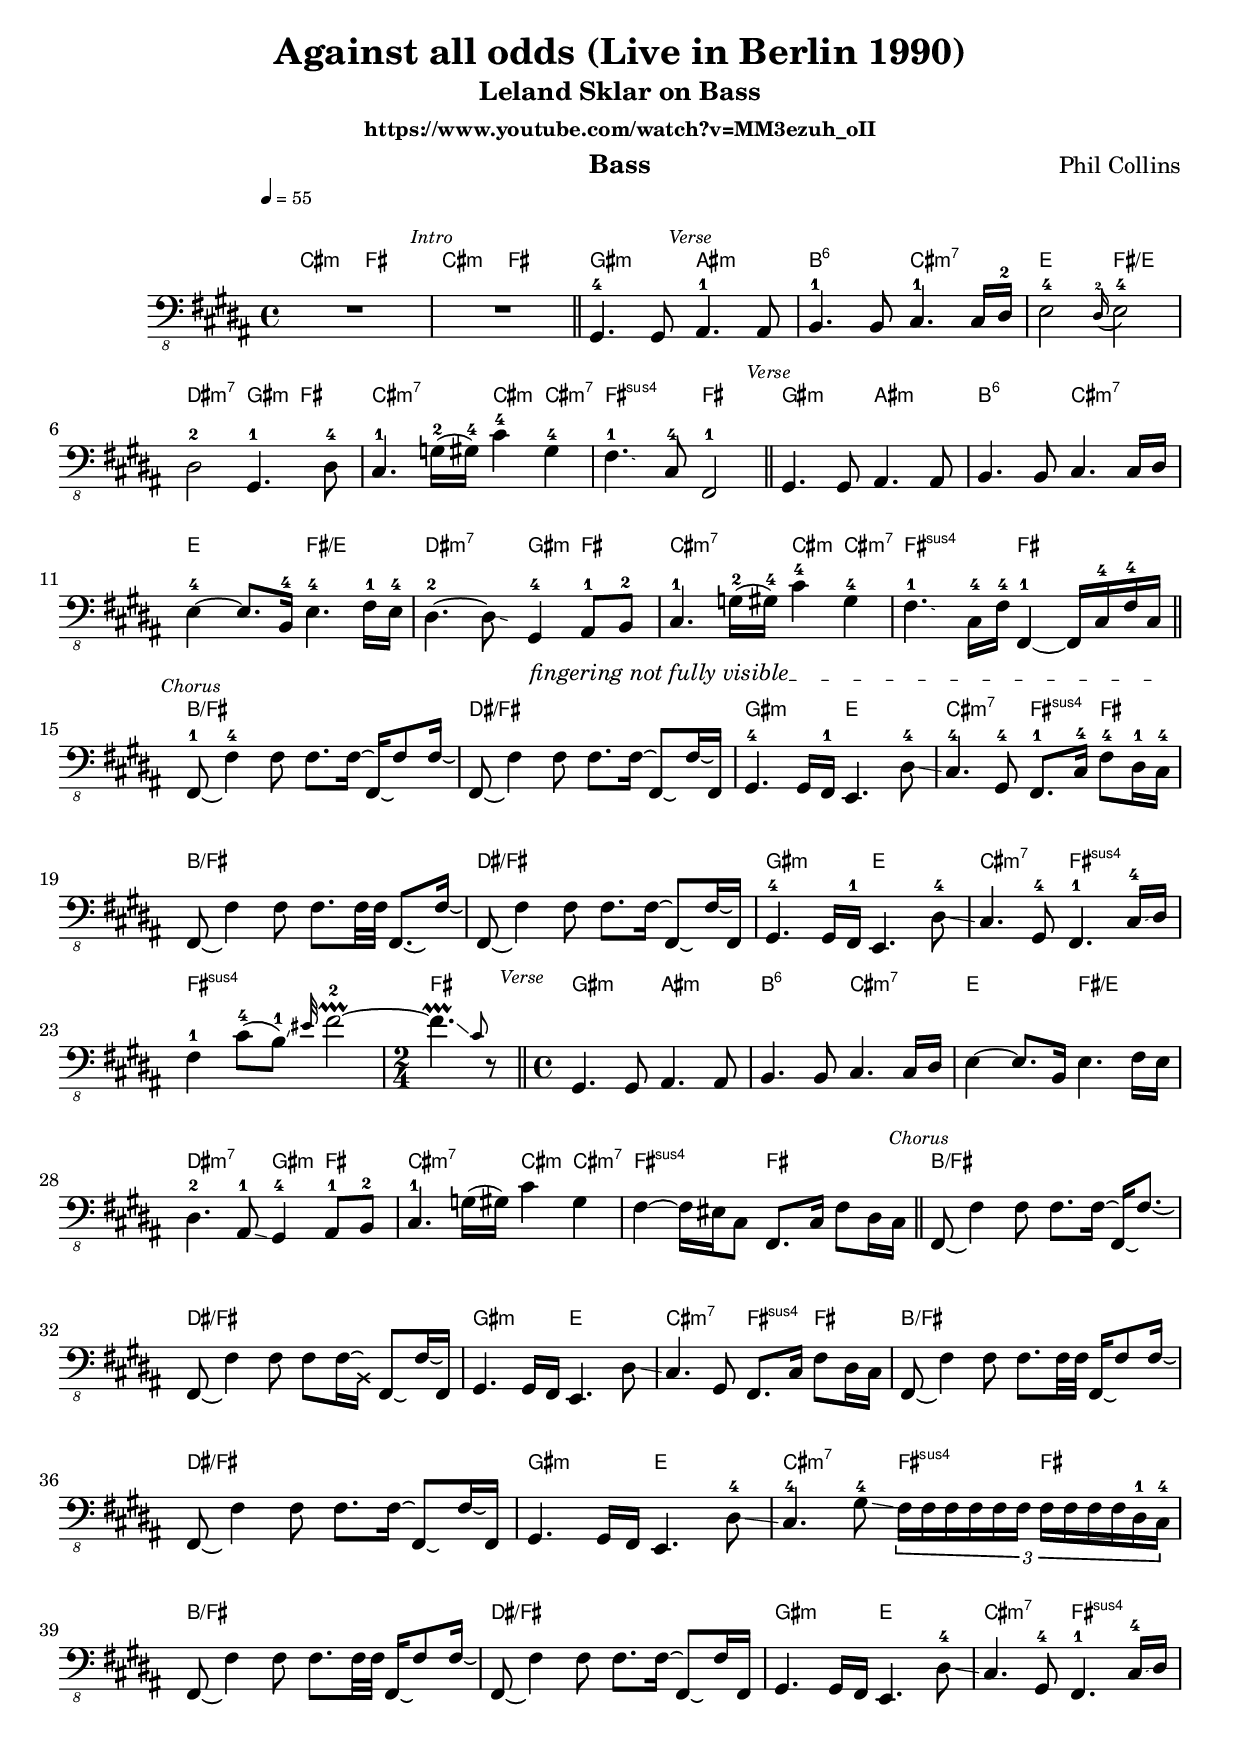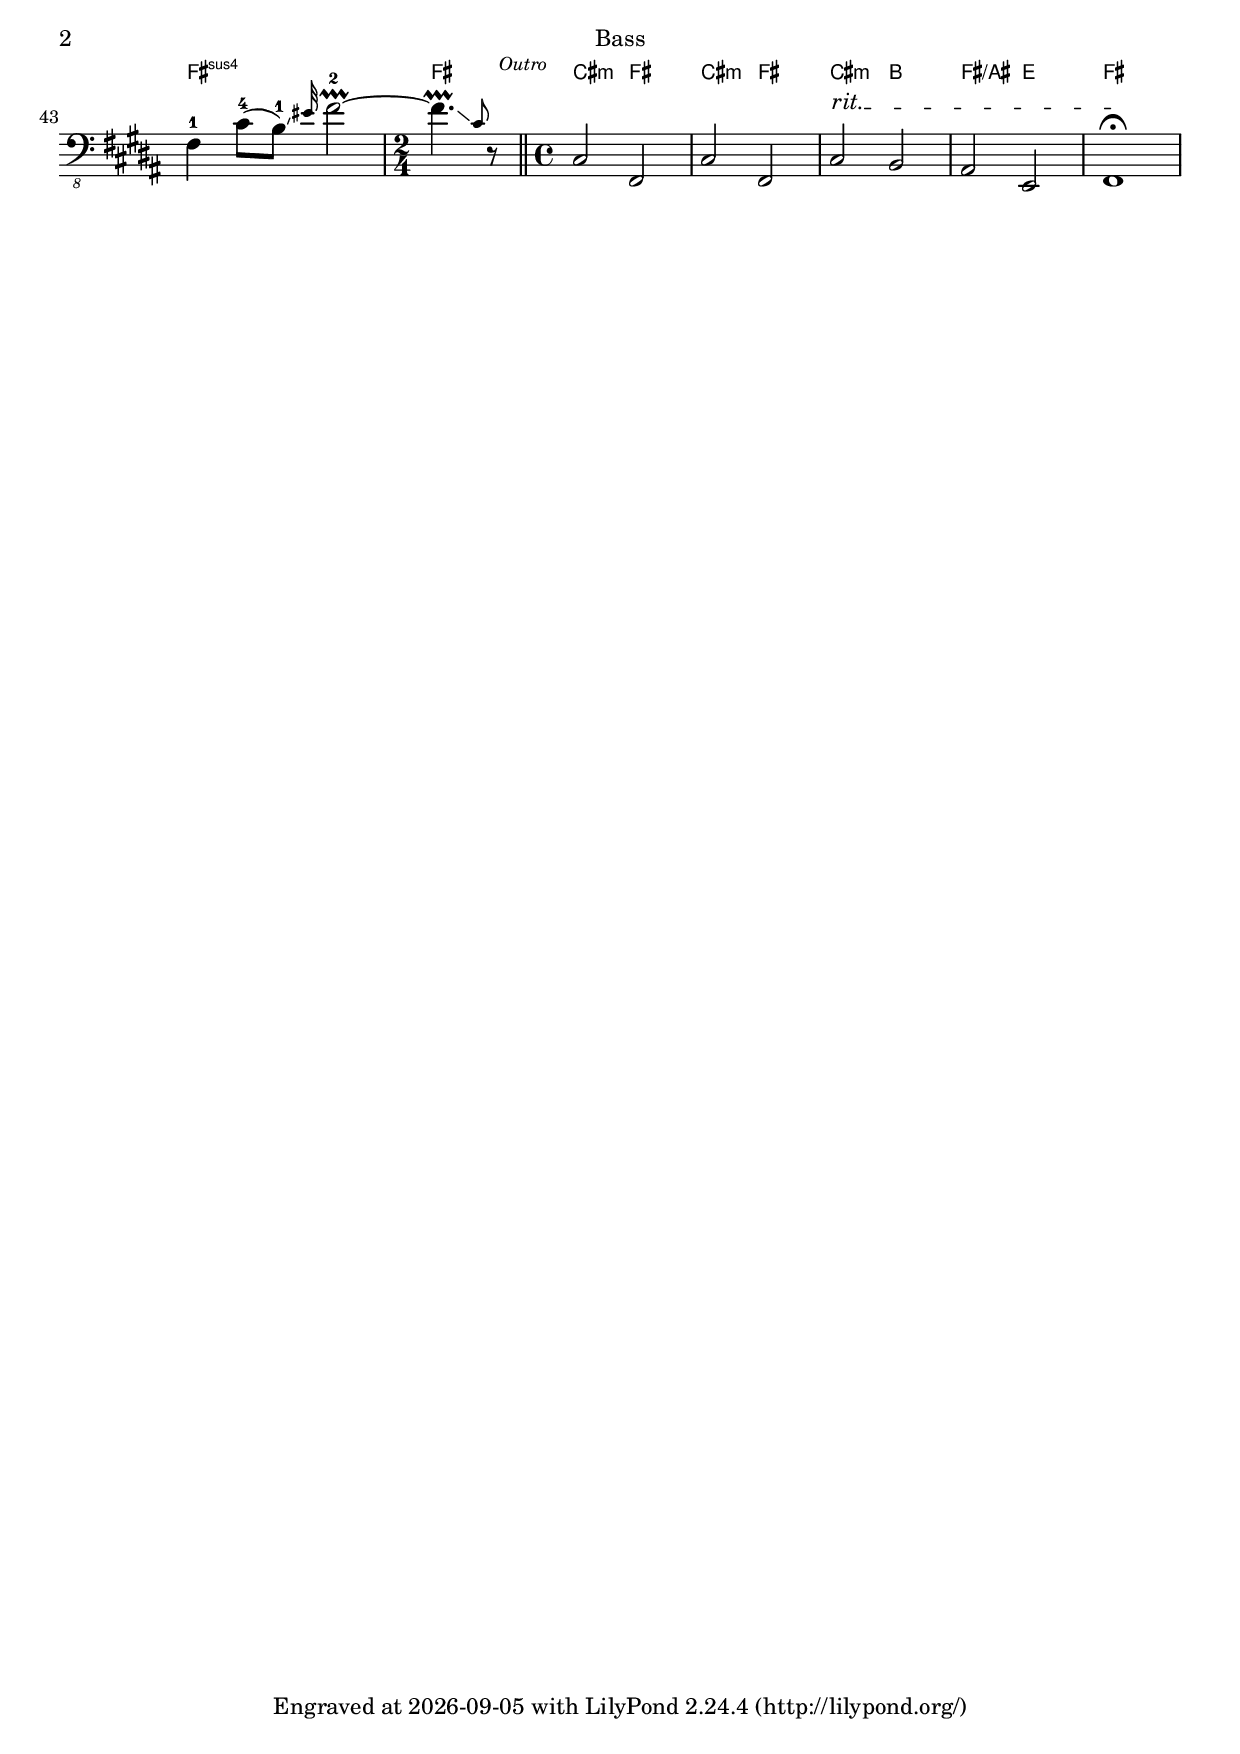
\version "2.19.82"

\include "includes/settings.ily"
%% shortcuts
%%
barbara = \bar "||"

% define a shortcut to have easier italic marks
italMark =
#(define-music-function
  (parser location text)
  (string?)
  #{
    \mark \markup{ \tiny \italic #text }
  #})

%\include "includes/tabs_engraved.ily"
\version "2.19.82"

% define a shortcut to have better readable tab fret settings
% and to get rid of tabs completely
% to remove the tabs, it's not enough to just remove the
% TabStaff
minFret =
#(define-music-function
  (parser location fret)
  (number?)
  #{
    % Define empty on purpose to remove expression generation
    
  #})



\header {
  title = "Against all odds (Live in Berlin 1990)"
  subtitle = "Leland Sklar on Bass"
  subsubtitle =  "https://www.youtube.com/watch?v=MM3ezuh_oII"
  composer = "Phil Collins"
  instrument = "Bass"
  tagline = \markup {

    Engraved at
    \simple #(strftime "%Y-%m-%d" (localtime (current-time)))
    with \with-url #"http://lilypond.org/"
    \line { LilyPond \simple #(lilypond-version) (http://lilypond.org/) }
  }
}



%score starts

intro = {

  \compressFullBarRests
  R1
  \italMark  "Intro"
  R1
  \barbara
}
firstVerse = {

  gis4.-4 gis8 \italMark "Verse" ais4.-1 ais8|
  b4.-1   b8   \minFret #4 cis4.-1 cis16 dis16-2|
  e2-4   \grace{dis16-2(} e2-4)|
  dis2-2  gis,4.-1 dis'8-4|
  cis4.-1 g'16(-2 gis)-4 cis4-4 gis-4 |
  \minFret #1
  fis4.-1\glissando \hideNotes \grace{eis8} \unHideNotes cis8 -4 fis,2-1 |
  \barbara
}

secondVerse = {
  \italMark "Verse"

  gis4. gis8 ais4. ais8|
  b4.   b8   \minFret #4  cis4. cis16 dis16|
  e4-4~ e8. b16-4 e4.-4 fis16-1 e-4|
  \override TextSpanner.bound-details.left.text = "fingering not fully visible"
  \textSpannerDown
  dis4.-2~ dis8\glissando \hideNotes \grace{cis16} \unHideNotes \minFret #1  gis4-4\startTextSpan ais8-1 b-2|
  \minFret #4
  cis4.-1 g'16-2( gis-4) cis4-4 gis-4|
  \minFret #1
  fis4.-1\glissando \hideNotes \grace{eis32 } \unHideNotes cis16-4 fis-4 fis,4~-1 fis16 cis'16-4 fis-4 cis\stopTextSpan |
  \barbara
}

bassFill = {

  cis4. gis8-4 \minFret #2 fis4.-1  cis'16\glissando-4 dis16|
  % bass fill
  fis4-1 cis'8-4( b8-1)\glissando \grace{eis32} fis2-2\prallprall~ |
  \time 2/4
  fis4.\prallprall\glissando \grace{cis8} r8|
}

chorusOne = {
  \italMark "Chorus"
  % chorus take a look at me nao-oh-wow
  fis,8-1\laissezVibrer fis'4-4 fis8 fis8. fis16\laissezVibrer fis,16\laissezVibrer fis'8 fis16\laissezVibrer  |
  fis,8\laissezVibrer fis'4 fis8 fis8. fis16\laissezVibrer fis,8\laissezVibrer fis'16\laissezVibrer fis,  |
  \minFret #0  gis4.-4 gis16 fis-1 e4. \minFret #2 dis'8-4\glissando|
  % really third finger?
  cis4.-4 gis8-4 \minFret #1 fis8.-1  cis'16-4 fis8-4 dis16-1 cis-4|
  fis,8\laissezVibrer fis'4 fis8  fis8. fis32 fis fis,8.\laissezVibrer fis'16\laissezVibrer  |
  fis,8\laissezVibrer fis'4 fis8 fis8. fis16\laissezVibrer fis,8\laissezVibrer fis'16\laissezVibrer fis, |
  \minFret #0  gis4.-4 gis16 fis-1 e4. \minFret #2 dis'8-4\glissando|
  \bassFill
  \barbara
}

thirdVerse = {
  \italMark "Verse"
  \time 4/4
  \minFret #0

  gis,4. gis8 ais4. ais8|
  b4.   b8 \minFret #4  cis4. cis16 dis16|
  e4~ e8. b16 e4. fis16 e|
  % yes really slide with index then fret with fourth finger
  dis4.-2 ais8-1\glissando  gis4-4 \minFret #1 ais8-1 b-2|
  \minFret #4 cis4.-1 g'16( gis) cis4 gis |
  \minFret #1
  fis4~ fis16\glissando eis16 cis8 fis,8. cis'16 fis8 dis16 cis|
  \barbara
}

outro = {
  \italMark "Outro"
  \time 4/4
  % outro
  \relative c, {
    \minFret #0
    \textSpannerNeutral
    \override TextSpanner.bound-details.left.text = "rit."
    cis2 fis, |
    cis'2 fis, |

    cis'2\startTextSpan  b|
    ais e|
    fis1\fermata\stopTextSpan|
  }
}

chorusFinal = {
  \italMark "Chorus"

  % chorus take a look at me nao-oh-wow
  fis,8\laissezVibrer fis'4 fis8 fis8. fis16\laissezVibrer fis,16\laissezVibrer fis'8.\laissezVibrer  |
  fis,8\laissezVibrer fis'4 fis8 fis8 fis16\laissezVibrer  \deadNotesOn b, \deadNotesOff fis8\laissezVibrer fis'16\laissezVibrer fis, |
  \minFret #0  gis4. gis16 fis e4. \minFret #2 dis'8\glissando|
  cis4. gis8 \minFret #1 fis8.  cis'16 fis8 dis16 cis|
  fis,8\laissezVibrer fis'4 fis8  fis8. fis32 fis fis,16\laissezVibrer fis'8 fis16\laissezVibrer  |
  %fis,8\laissezVibrer fis'4\laissezVibrer fis8 fis8. fis16\laissezVibrer fis,16\laissezVibrer fis'8 fis16\laissezVibrer  |
  fis,8\laissezVibrer fis'4 fis8 fis8. fis16\laissezVibrer fis,8\laissezVibrer fis'16\laissezVibrer fis, |
  \minFret #0  gis4. gis16 fis e4. \minFret #2 dis'8-4\glissando|
  cis4.-4 gis'8-4\glissando \minFret #1 \tuplet 3/2  {fis16 fis fis fis fis fis fis16 fis fis fis dis-1 cis-4 } |
  fis,8\laissezVibrer fis'4 fis8  fis8. fis32 fis fis,16\laissezVibrer fis'8 fis16\laissezVibrer  |
  %fis,8-1\laissezVibrer fis'4-4 fis8 fis8. fis16\laissezVibrer fis,16\laissezVibrer fis'8 fis16\laissezVibrer  |
  fis,8\laissezVibrer fis'4 fis8 fis8. fis16\laissezVibrer fis,8\laissezVibrer fis'16 fis,  |
  \minFret #0  gis4. gis16 fis e4. \minFret #2 dis'8-4\glissando|
  \bassFill
  \barbara
}
bass = \relative c, {

  \time 4/4
  \intro
  \firstVerse
  \secondVerse
  \chorusOne
  \thirdVerse
  % third verse with drums
  \chorusFinal
  \outro
}





chordsIntro = \chordmode {
  cis2:m fis |
  cis:m fis |
}

chordsOutro = \chordmode {
  \chordsIntro
  cis2:m b |
  fis2/ais  e|
  fis1


}

chordsVerse = \chordmode {
  gis2:m ais:m|
  b:6 cis:m7|
  e2 fis/e|
  dis:m7 gis4:m fis|
  cis2:m7 cis4:m cis:m7|
  fis2:sus fis|

}

chordsChorusNoTurnAround = \chordmode {
  b1/fis |
  dis/fis |
  gis2:m e|
  cis:m7 fis2:sus |
}

chordsChorusTurnAround = \chordmode {
  b1/fis |
  dis/fis |
  gis2:m e|
  cis:m7 fis4:sus fis|
}


chordsFill = \chordmode {
  fis1:sus4 |
  \time 2/4
  fis2|
}

chordsSong = {
  \chordsIntro
  \chordsVerse
  \chordsVerse
  \chordsChorusTurnAround
  \chordsChorusNoTurnAround
  \chordsFill
  \chordsVerse
  \chordsChorusTurnAround
  \chordsChorusTurnAround
  \chordsChorusNoTurnAround
  \chordsFill
  \chordsOutro
}


\version "2.19.82"

% Kinda works like the template pattern or an abstract class 
% - when this file is included, a \bass must already be defined
%
tabs =
\new TabStaff \with {
  stringTunings = #bass-tuning
} {
  \clef moderntab
  \set TabStaff.restrainOpenStrings = ##t
  \bass
}

\score {

  <<
    \scoreSettings
    \new ChordNames {
      \chordSettings

      \chordsSong
    }

    \new Voice \with {
      %  \omit StringNumber
    } {
      \metronomeSettings
      \tempo 4 = 55
      \clef "bass_8"
      \key b \major
      \bass
    }

    
  %  \tabs

  >>
  \layout {}
  \midi {}
}


%{
    \context ChordNames = c {
       % Scale down the size of the chord names by .75
       \property ChordNames.ChordName \set #'font-magnification = #0.75

       % Prevent chord names from getting too close together,
       % even when reduced in size.
       \property ChordNames.ChordName \override #'word-space = #2

       \property ChordNames.ChordName \override #'style = #'american

       \chords {
            e2 e4/+cis b4/+dis
            e2 e4/+cis b4/+dis
        }

    }
%}